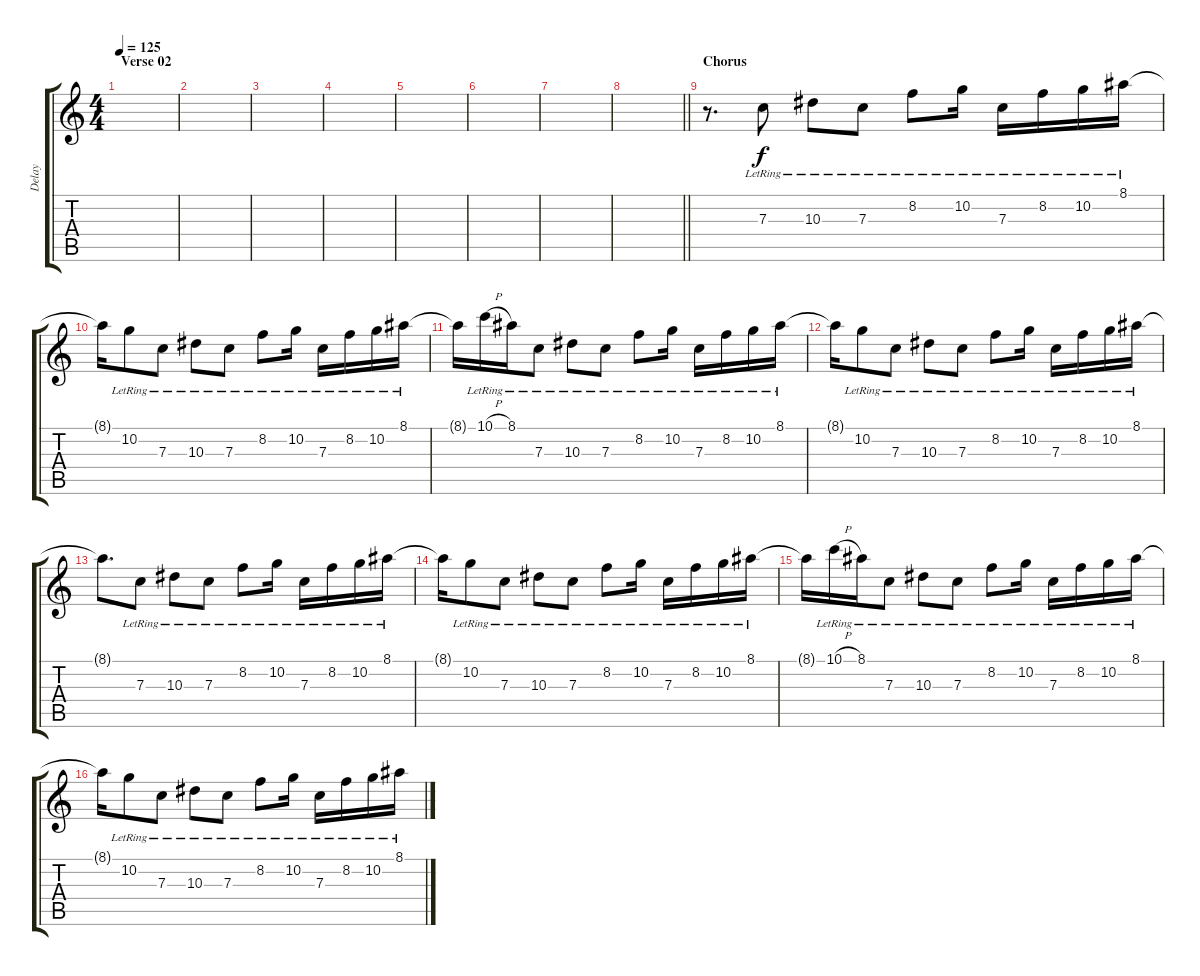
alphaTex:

\track ("Delay" "Delay") {instrument electricguitarclean}
\staff {score tabs}
\tuning (D4 A3 F3 C3 G2 C2) {hide}
\ts (4 4)
\section ("" "Verse 02")
\tempo 125
\clef g2
\ks c
|
|
|
|
|
|
|
\barLineRight lightlight
|
\section ("" "Chorus")
r.8{d} 7.3{lr}.8 10.3{lr}.8 7.3{lr}.8 8.2{lr}.8 10.2{lr}.16 7.3{lr}.16 8.2{lr}.16 10.2{lr}.16 8.1{lr}.16 |
8.1{t}.16 10.2{lr}.8 7.3{lr}.8 10.3{lr}.8 7.3{lr}.8 8.2{lr}.8 10.2{lr}.16 7.3{lr}.16 8.2{lr}.16 10.2{lr}.16 8.1{lr}.16 |
8.1{t}.16 10.1{h lr}.16 8.1{lr}.16 7.3{lr}.8 10.3{lr}.8 7.3{lr}.8 8.2{lr}.8 10.2{lr}.16 7.3{lr}.16 8.2{lr}.16 10.2{lr}.16 8.1{lr}.16 |
8.1{t}.16 10.2{lr}.8 7.3{lr}.8 10.3{lr}.8 7.3{lr}.8 8.2{lr}.8 10.2{lr}.16 7.3{lr}.16 8.2{lr}.16 10.2{lr}.16 8.1{lr}.16 |
8.1{t}.8{d} 7.3{lr}.8 10.3{lr}.8 7.3{lr}.8 8.2{lr}.8 10.2{lr}.16 7.3{lr}.16 8.2{lr}.16 10.2{lr}.16 8.1{lr}.16 |
8.1{t}.16 10.2{lr}.8 7.3{lr}.8 10.3{lr}.8 7.3{lr}.8 8.2{lr}.8 10.2{lr}.16 7.3{lr}.16 8.2{lr}.16 10.2{lr}.16 8.1{lr}.16 |
8.1{t}.16 10.1{h lr}.16 8.1{lr}.16 7.3{lr}.8 10.3{lr}.8 7.3{lr}.8 8.2{lr}.8 10.2{lr}.16 7.3{lr}.16 8.2{lr}.16 10.2{lr}.16 8.1{lr}.16 |
8.1{t}.16 10.2{lr}.8 7.3{lr}.8 10.3{lr}.8 7.3{lr}.8 8.2{lr}.8 10.2{lr}.16 7.3{lr}.16 8.2{lr}.16 10.2{lr}.16 8.1{lr}.16
